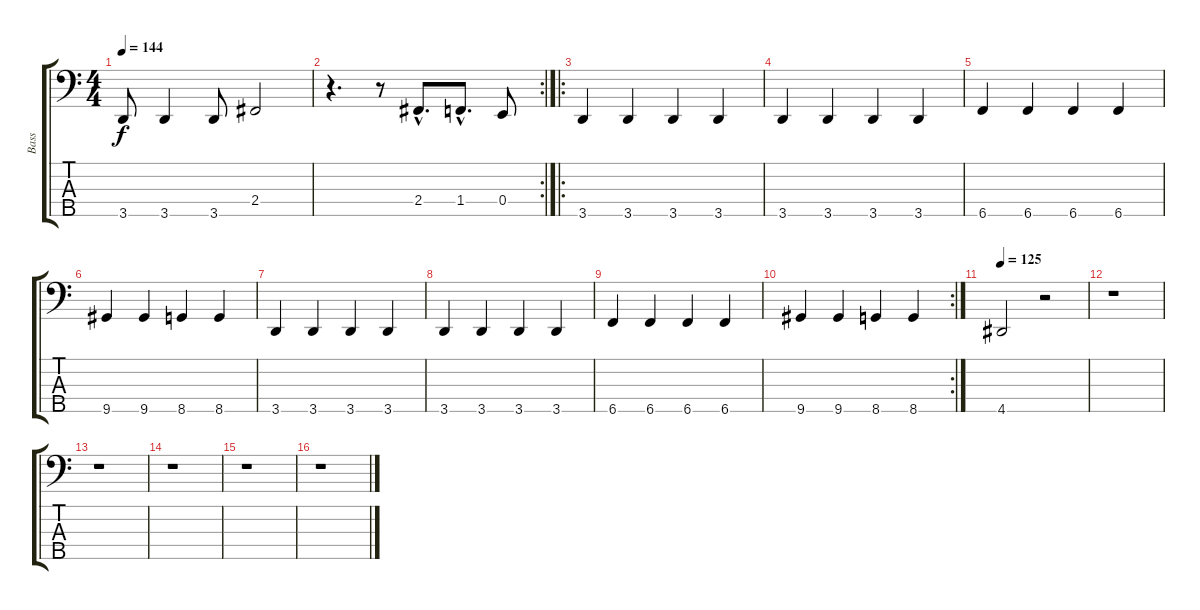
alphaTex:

\track ("Bass" "Bass") {instrument electricbasspick}
\staff {score tabs}
\tuning (G2 D2 A1 E1 B0) {hide}
\ts (4 4)
\tempo 144
\clef f4
\ks c
3.5.8{dy f} 3.5.4 3.5.8 2.4.2 |
\rc 2
r.4{d} r.8 2.4{hac}.8{d} 1.4{hac}.8{d} 0.4.8 |
\ro
3.5.4 3.5.4 3.5.4 3.5.4 |
3.5.4 3.5.4 3.5.4 3.5.4 |
6.5.4 6.5.4 6.5.4 6.5.4 |
9.5.4 9.5.4 8.5.4 8.5.4 |
3.5.4 3.5.4 3.5.4 3.5.4 |
3.5.4 3.5.4 3.5.4 3.5.4 |
6.5.4 6.5.4 6.5.4 6.5.4 |
\rc 2
9.5.4 9.5.4 8.5.4 8.5.4 |
\tempo 125
4.5.2 r.2 |
r.1 |
r.1 |
r.1 |
r.1 |
r.1
